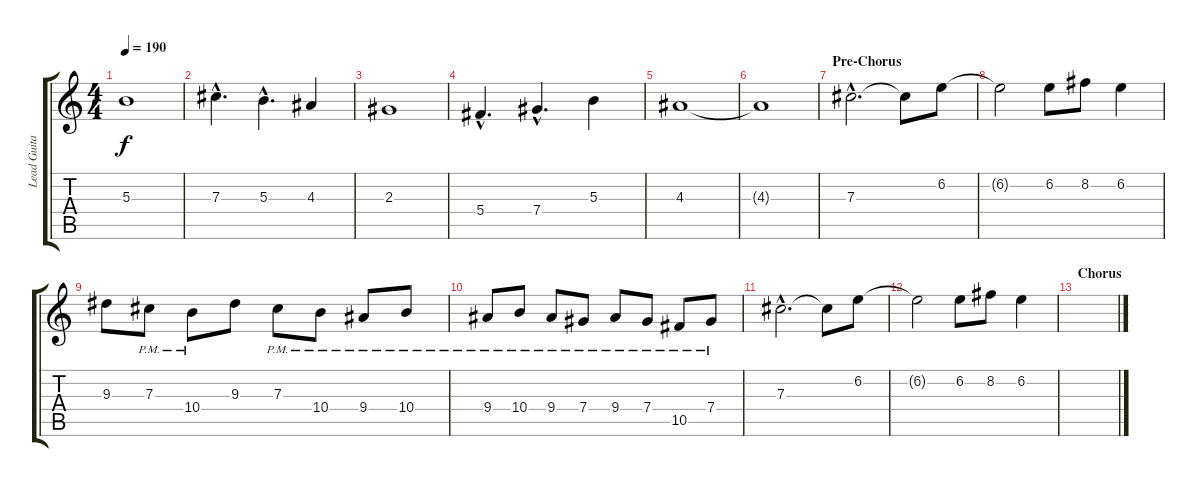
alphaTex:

\track ("Lead Guitar" "Lead Guita") {instrument distortionguitar}
\staff {score tabs}
\tuning (Eb4 Bb3 Gb3 Db3 Ab2 Eb2) {hide}
\ts (4 4)
\tempo 190
\clef g2
\ks c
5.3.1{dy f} |
7.3{hac}.4{d} 5.3{hac}.4{d} 4.3.4 |
2.3.1 |
5.4{hac}.4{d} 7.4{hac}.4{d} 5.3.4 |
4.3.1 |
4.3{t}.1 |
\section ("" "Pre-Chorus")
7.3{hac}.2{d} 7.3{t}.8 6.2.8 |
6.2{t}.2 6.2.8 8.2.8 6.2.4 |
9.3.8 7.3{pm}.8 10.4{pm}.8 9.3.8 7.3{pm}.8 10.4{pm}.8 9.4{pm}.8 10.4{pm}.8 |
9.4{pm}.8 10.4{pm}.8 9.4{pm}.8 7.4{pm}.8 9.4{pm}.8 7.4{pm}.8 10.5{pm}.8 7.4{pm}.8 |
7.3{hac}.2{d} 7.3{t}.8 6.2.8 |
6.2{t}.2 6.2.8 8.2.8 6.2.4 |
\section ("" "Chorus")
